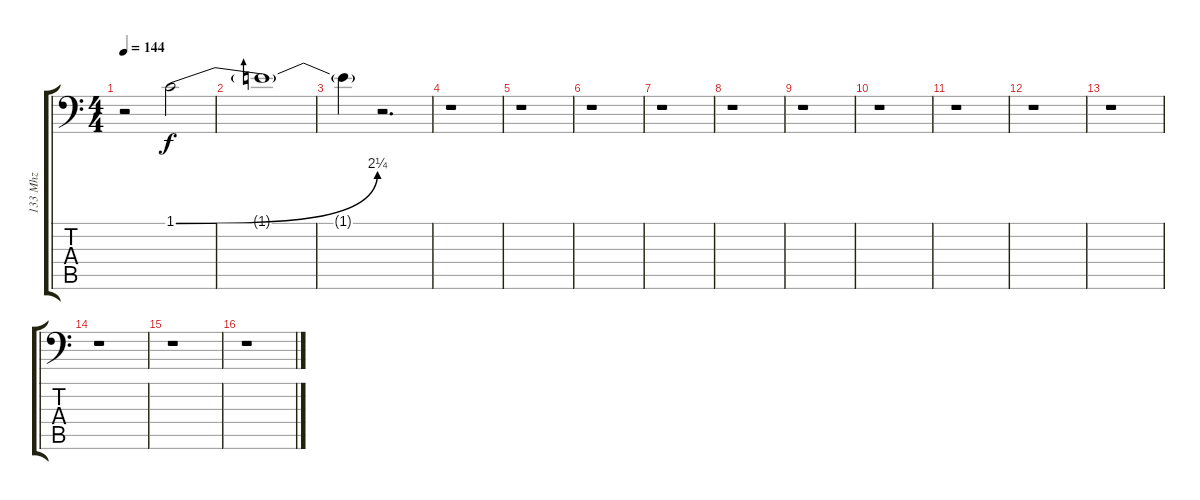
\track ("133 Mhz" "133 Mhz") {instrument lead5charang}
\staff {score tabs}
\tuning (B3 Gb3 D3 A2 E2 A1) {hide}
\ts (4 4)
\tempo 144
\clef f4
\ks c
r.2{dy f} 1.1{be (bend 0 0 60 9)}.2{volume 15 balance 8 instrument lead5charang} |
1.1{t}.1 |
1.1{t}.4 r.2{d} |
r.1 |
r.1 |
r.1 |
r.1 |
r.1 |
r.1 |
r.1 |
r.1 |
r.1 |
r.1 |
r.1 |
r.1 |
r.1
